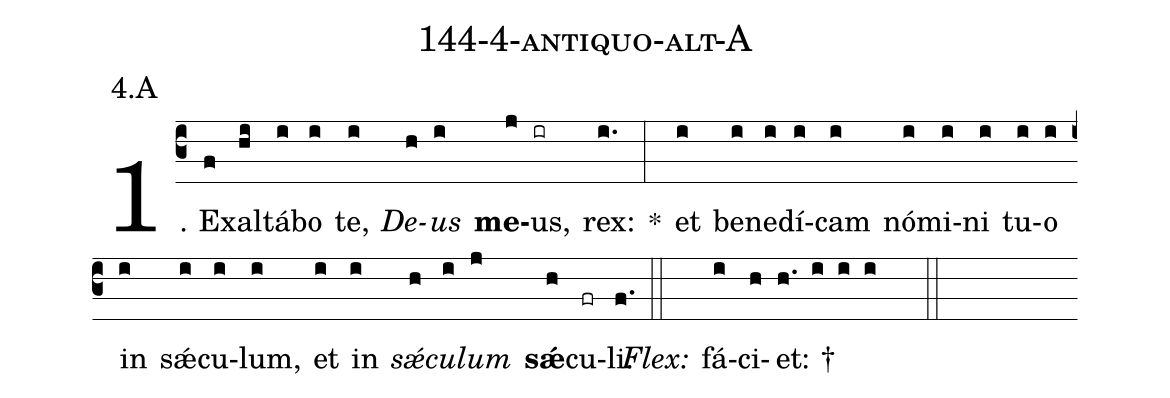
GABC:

name: 144-4-antiquo-alt-A;
annotation: 4.A;
%%
(c3)1. Ex(f)al(hi)tá(i)bo(i) te,(i) <i>De</i>(h)<i>us</i>(i) <b>me</b>(j)us,(ir) rex:(i.) *(:) et(i) be(i)ne(i)dí(i)cam(i) nó(i)mi(i)ni(i) tu(i)o(i) in(i) sǽ(i)cu(i)lum,(i) et(i) in(i) <i>sǽ</i>(h)<i>cu</i>(i)<i>lum</i>(j) <b>sǽ</b>(h)cu(fr)li.(f.) (::)
<i>Flex:</i>()  fá(i)ci(h)et: †(h. i i i  ::)
